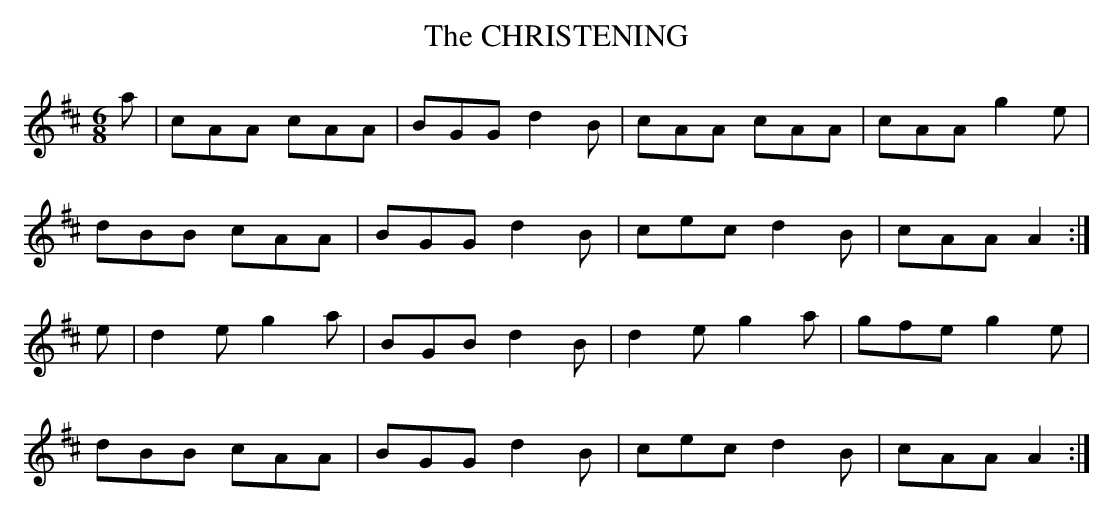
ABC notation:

X:1
T:CHRISTENING, The
Y:See note on "ambiguous tunes" at top of file. To play this back in
the source key, replace "Amix" with "A".
M:6/8
L:1/8
K:Amix
a|cAA cAA|BGG d2B|cAA cAA|cAA g2e|
dBB cAA|BGG d2B|cec d2B|cAA A2 :|
e|d2e g2a|BGB d2B|d2e g2a|gfe g2e|
dBB cAA|BGG d2B|cec d2B|cAA A2 :|
